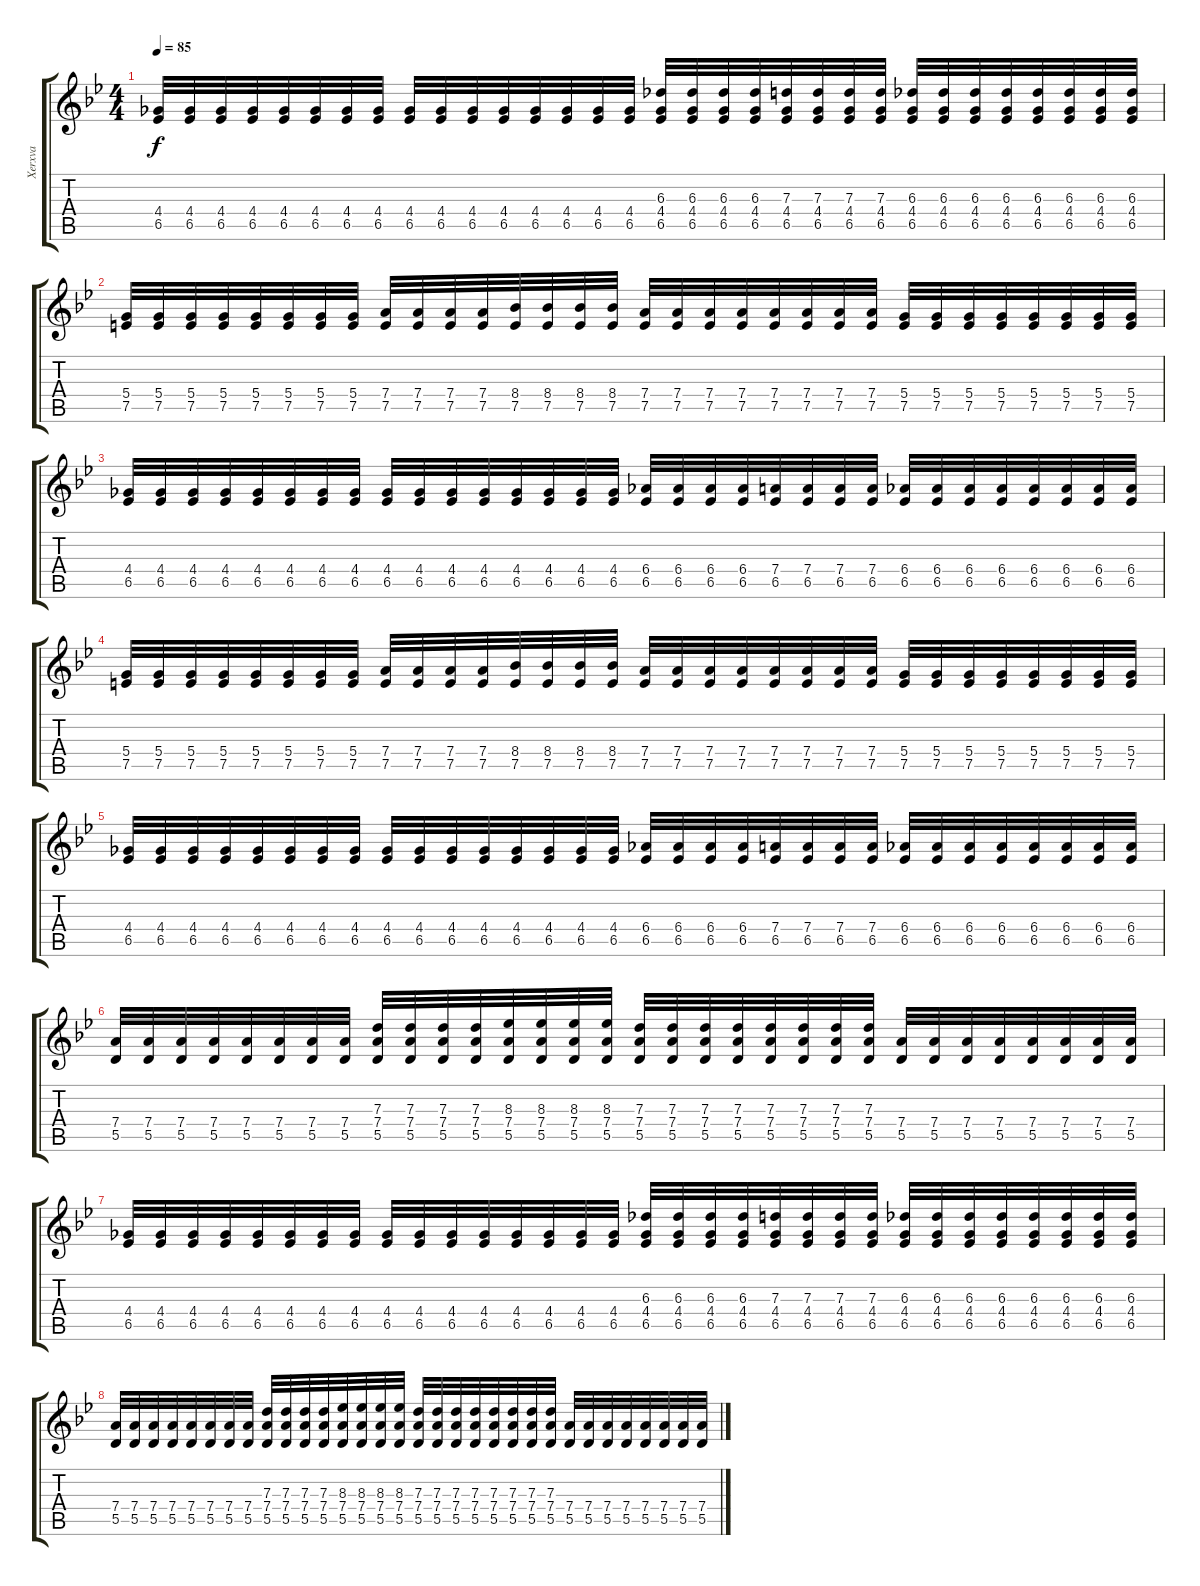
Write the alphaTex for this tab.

\track ("Xerxva" "Xerxva") {instrument distortionguitar}
\staff {score tabs}
\tuning (E4 B3 G3 D3 A2 E2) {hide}
\ts (4 4)
\tempo 85
\clef g2
\ks gminor
(4.4 6.5).32{dy f} (4.4 6.5).32 (4.4 6.5).32 (4.4 6.5).32 (4.4 6.5).32 (4.4 6.5).32 (4.4 6.5).32 (4.4 6.5).32 (4.4 6.5).32 (4.4 6.5).32 (4.4 6.5).32 (4.4 6.5).32 (4.4 6.5).32 (4.4 6.5).32 (4.4 6.5).32 (4.4 6.5).32 (6.3 4.4 6.5).32 (6.3 4.4 6.5).32 (6.3 4.4 6.5).32 (6.3 4.4 6.5).32 (7.3 4.4 6.5).32 (7.3 4.4 6.5).32 (7.3 4.4 6.5).32 (7.3 4.4 6.5).32 (6.3 4.4 6.5).32 (6.3 4.4 6.5).32 (6.3 4.4 6.5).32 (6.3 4.4 6.5).32 (6.3 4.4 6.5).32 (6.3 4.4 6.5).32 (6.3 4.4 6.5).32 (6.3 4.4 6.5).32 |
(5.4 7.5).32 (5.4 7.5).32 (5.4 7.5).32 (5.4 7.5).32 (5.4 7.5).32 (5.4 7.5).32 (5.4 7.5).32 (5.4 7.5).32 (7.4 7.5).32 (7.4 7.5).32 (7.4 7.5).32 (7.4 7.5).32 (8.4 7.5).32 (8.4 7.5).32 (8.4 7.5).32 (8.4 7.5).32 (7.4 7.5).32 (7.4 7.5).32 (7.4 7.5).32 (7.4 7.5).32 (7.4 7.5).32 (7.4 7.5).32 (7.4 7.5).32 (7.4 7.5).32 (5.4 7.5).32 (5.4 7.5).32 (5.4 7.5).32 (5.4 7.5).32 (5.4 7.5).32 (5.4 7.5).32 (5.4 7.5).32 (5.4 7.5).32 |
(4.4 6.5).32 (4.4 6.5).32 (4.4 6.5).32 (4.4 6.5).32 (4.4 6.5).32 (4.4 6.5).32 (4.4 6.5).32 (4.4 6.5).32 (4.4 6.5).32 (4.4 6.5).32 (4.4 6.5).32 (4.4 6.5).32 (4.4 6.5).32 (4.4 6.5).32 (4.4 6.5).32 (4.4 6.5).32 (6.4 6.5).32 (6.4 6.5).32 (6.4 6.5).32 (6.4 6.5).32 (7.4 6.5).32 (7.4 6.5).32 (7.4 6.5).32 (7.4 6.5).32 (6.4 6.5).32 (6.4 6.5).32 (6.4 6.5).32 (6.4 6.5).32 (6.4 6.5).32 (6.4 6.5).32 (6.4 6.5).32 (6.4 6.5).32 |
(5.4 7.5).32 (5.4 7.5).32 (5.4 7.5).32 (5.4 7.5).32 (5.4 7.5).32 (5.4 7.5).32 (5.4 7.5).32 (5.4 7.5).32 (7.4 7.5).32 (7.4 7.5).32 (7.4 7.5).32 (7.4 7.5).32 (8.4 7.5).32 (8.4 7.5).32 (8.4 7.5).32 (8.4 7.5).32 (7.4 7.5).32 (7.4 7.5).32 (7.4 7.5).32 (7.4 7.5).32 (7.4 7.5).32 (7.4 7.5).32 (7.4 7.5).32 (7.4 7.5).32 (5.4 7.5).32 (5.4 7.5).32 (5.4 7.5).32 (5.4 7.5).32 (5.4 7.5).32 (5.4 7.5).32 (5.4 7.5).32 (5.4 7.5).32 |
(4.4 6.5).32 (4.4 6.5).32 (4.4 6.5).32 (4.4 6.5).32 (4.4 6.5).32 (4.4 6.5).32 (4.4 6.5).32 (4.4 6.5).32 (4.4 6.5).32 (4.4 6.5).32 (4.4 6.5).32 (4.4 6.5).32 (4.4 6.5).32 (4.4 6.5).32 (4.4 6.5).32 (4.4 6.5).32 (6.4 6.5).32 (6.4 6.5).32 (6.4 6.5).32 (6.4 6.5).32 (7.4 6.5).32 (7.4 6.5).32 (7.4 6.5).32 (7.4 6.5).32 (6.4 6.5).32 (6.4 6.5).32 (6.4 6.5).32 (6.4 6.5).32 (6.4 6.5).32 (6.4 6.5).32 (6.4 6.5).32 (6.4 6.5).32 |
(7.4 5.5).32 (7.4 5.5).32 (7.4 5.5).32 (7.4 5.5).32 (7.4 5.5).32 (7.4 5.5).32 (7.4 5.5).32 (7.4 5.5).32 (7.3 7.4 5.5).32 (7.3 7.4 5.5).32 (7.3 7.4 5.5).32 (7.3 7.4 5.5).32 (8.3 7.4 5.5).32 (8.3 7.4 5.5).32 (8.3 7.4 5.5).32 (8.3 7.4 5.5).32 (7.3 7.4 5.5).32 (7.3 7.4 5.5).32 (7.3 7.4 5.5).32 (7.3 7.4 5.5).32 (7.3 7.4 5.5).32 (7.3 7.4 5.5).32 (7.3 7.4 5.5).32 (7.3 7.4 5.5).32 (7.4 5.5).32 (7.4 5.5).32 (7.4 5.5).32 (7.4 5.5).32 (7.4 5.5).32 (7.4 5.5).32 (7.4 5.5).32 (7.4 5.5).32 |
(4.4 6.5).32 (4.4 6.5).32 (4.4 6.5).32 (4.4 6.5).32 (4.4 6.5).32 (4.4 6.5).32 (4.4 6.5).32 (4.4 6.5).32 (4.4 6.5).32 (4.4 6.5).32 (4.4 6.5).32 (4.4 6.5).32 (4.4 6.5).32 (4.4 6.5).32 (4.4 6.5).32 (4.4 6.5).32 (6.3 4.4 6.5).32 (6.3 4.4 6.5).32 (6.3 4.4 6.5).32 (6.3 4.4 6.5).32 (7.3 4.4 6.5).32 (7.3 4.4 6.5).32 (7.3 4.4 6.5).32 (7.3 4.4 6.5).32 (6.3 4.4 6.5).32 (6.3 4.4 6.5).32 (6.3 4.4 6.5).32 (6.3 4.4 6.5).32 (6.3 4.4 6.5).32 (6.3 4.4 6.5).32 (6.3 4.4 6.5).32 (6.3 4.4 6.5).32 |
(7.4 5.5).32 (7.4 5.5).32 (7.4 5.5).32 (7.4 5.5).32 (7.4 5.5).32 (7.4 5.5).32 (7.4 5.5).32 (7.4 5.5).32 (7.3 7.4 5.5).32 (7.3 7.4 5.5).32 (7.3 7.4 5.5).32 (7.3 7.4 5.5).32 (8.3 7.4 5.5).32 (8.3 7.4 5.5).32 (8.3 7.4 5.5).32 (8.3 7.4 5.5).32 (7.3 7.4 5.5).32 (7.3 7.4 5.5).32 (7.3 7.4 5.5).32 (7.3 7.4 5.5).32 (7.3 7.4 5.5).32 (7.3 7.4 5.5).32 (7.3 7.4 5.5).32 (7.3 7.4 5.5).32 (7.4 5.5).32 (7.4 5.5).32 (7.4 5.5).32 (7.4 5.5).32 (7.4 5.5).32 (7.4 5.5).32 (7.4 5.5).32 (7.4 5.5).32
